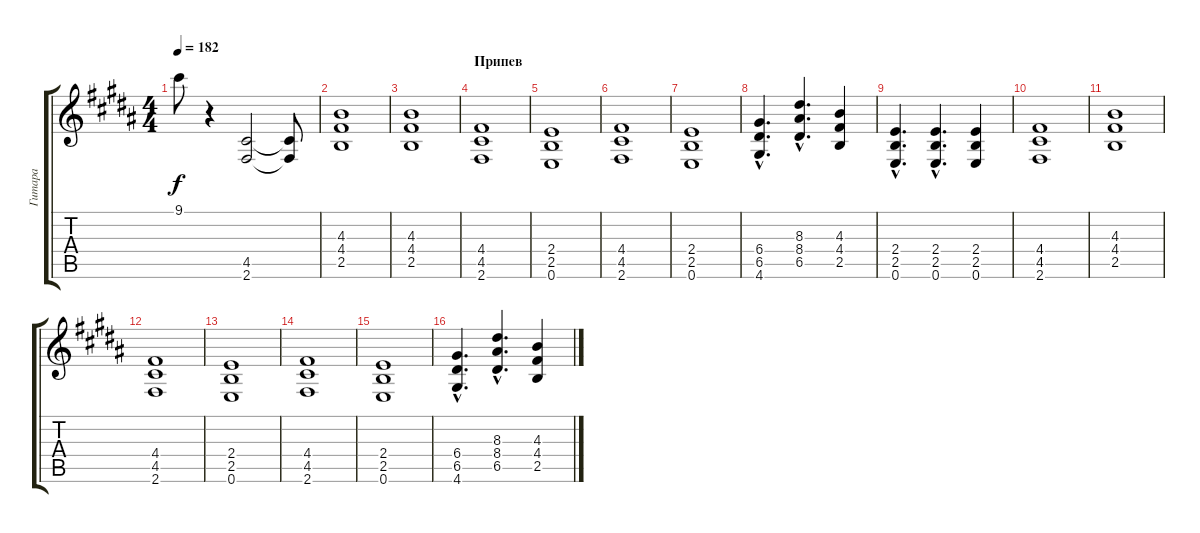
\track ("Гитара" "Гитара") {instrument overdrivenguitar}
\staff {score tabs}
\tuning (E4 B3 G3 D3 A2 E2) {hide}
\ts (4 4)
\tempo 182
\clef g2
\ks b
9.1.8{dy f} r.4 (4.5 2.6).2 (4.5{t} 2.6{t}).8 |
(4.3 4.4 2.5).1 |
(4.3 4.4 2.5).1 |
\section ("" "Припев")
(4.4 4.5 2.6).1 |
(2.4 2.5 0.6).1 |
(4.4 4.5 2.6).1 |
(2.4 2.5 0.6).1 |
(6.4{hac} 6.5{hac} 4.6{hac}).4{d} (8.3{hac} 8.4{hac} 6.5{hac}).4{d} (4.3 4.4 2.5).4 |
(2.4{hac} 2.5{hac} 0.6{hac}).4{d} (2.4{hac} 2.5{hac} 0.6{hac}).4{d} (2.4 2.5 0.6).4 |
(4.4 4.5 2.6).1 |
(4.3 4.4 2.5).1 |
(4.4 4.5 2.6).1 |
(2.4 2.5 0.6).1 |
(4.4 4.5 2.6).1 |
(2.4 2.5 0.6).1 |
(6.4{hac} 6.5{hac} 4.6{hac}).4{d} (8.3{hac} 8.4{hac} 6.5{hac}).4{d} (4.3 4.4 2.5).4
